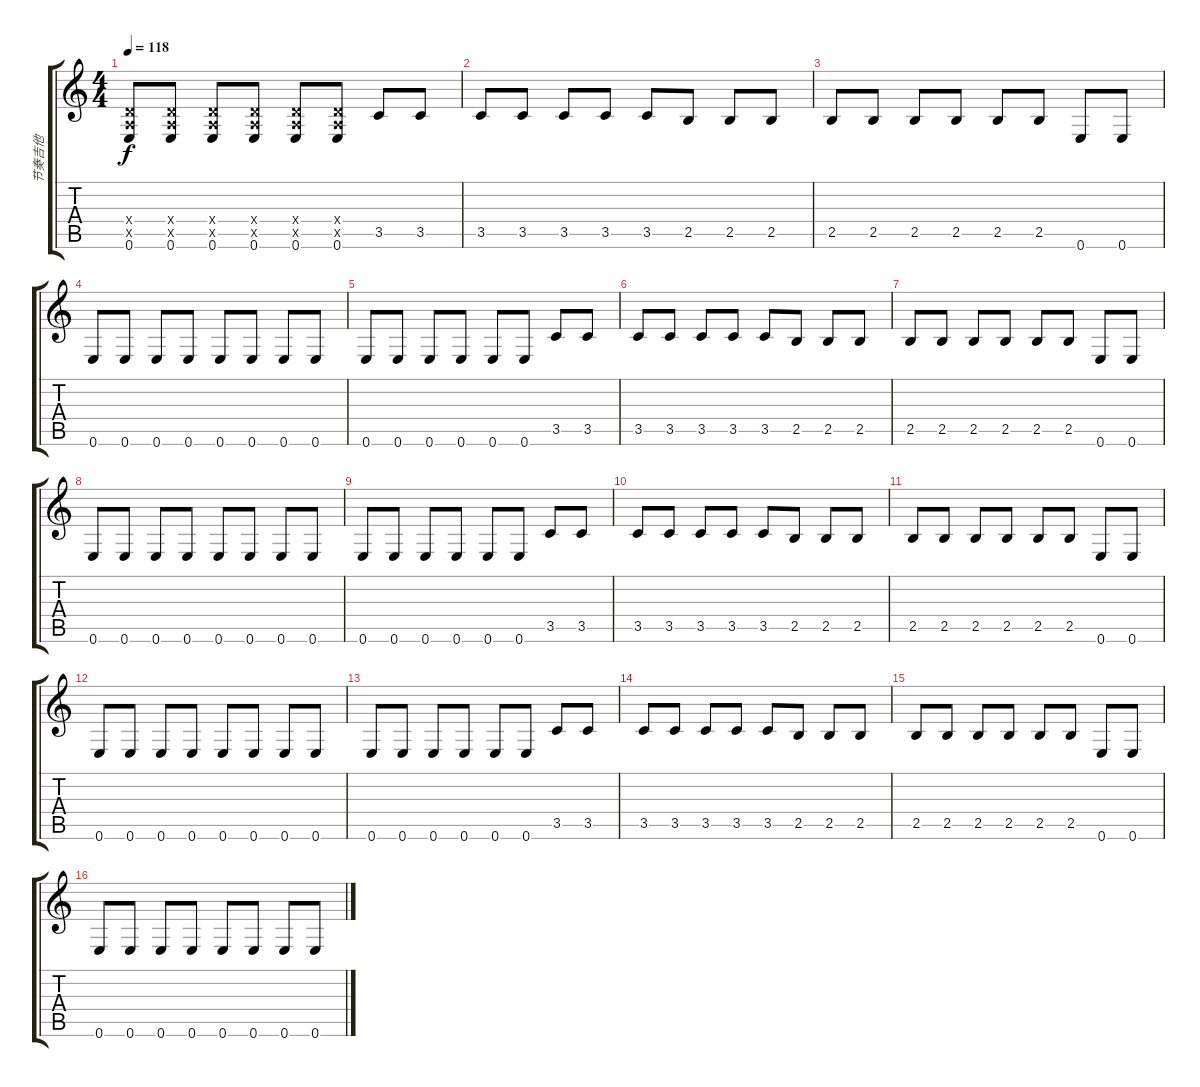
\track ("节奏吉他" "节奏吉他") {instrument acousticguitarsteel}
\staff {score tabs}
\tuning (E4 B3 G3 D3 A2 E2) {hide}
\ts (4 4)
\tempo 118
\clef g2
\ks c
(0.4{x} 0.5{x} 0.6).8{dy f} (0.4{x} 0.5{x} 0.6).8 (0.4{x} 0.5{x} 0.6).8 (0.4{x} 0.5{x} 0.6).8 (0.4{x} 0.5{x} 0.6).8 (0.4{x} 0.5{x} 0.6).8 3.5.8 3.5.8 |
3.5.8 3.5.8 3.5.8 3.5.8 3.5.8 2.5.8 2.5.8 2.5.8 |
2.5.8 2.5.8 2.5.8 2.5.8 2.5.8 2.5.8 0.6.8 0.6.8 |
0.6.8 0.6.8 0.6.8 0.6.8 0.6.8 0.6.8 0.6.8 0.6.8 |
0.6.8 0.6.8 0.6.8 0.6.8 0.6.8 0.6.8 3.5.8 3.5.8 |
3.5.8 3.5.8 3.5.8 3.5.8 3.5.8 2.5.8 2.5.8 2.5.8 |
2.5.8 2.5.8 2.5.8 2.5.8 2.5.8 2.5.8 0.6.8 0.6.8 |
0.6.8 0.6.8 0.6.8 0.6.8 0.6.8 0.6.8 0.6.8 0.6.8 |
0.6.8 0.6.8 0.6.8 0.6.8 0.6.8 0.6.8 3.5.8 3.5.8 |
3.5.8 3.5.8 3.5.8 3.5.8 3.5.8 2.5.8 2.5.8 2.5.8 |
2.5.8 2.5.8 2.5.8 2.5.8 2.5.8 2.5.8 0.6.8 0.6.8 |
0.6.8 0.6.8 0.6.8 0.6.8 0.6.8 0.6.8 0.6.8 0.6.8 |
0.6.8 0.6.8 0.6.8 0.6.8 0.6.8 0.6.8 3.5.8 3.5.8 |
3.5.8 3.5.8 3.5.8 3.5.8 3.5.8 2.5.8 2.5.8 2.5.8 |
2.5.8 2.5.8 2.5.8 2.5.8 2.5.8 2.5.8 0.6.8 0.6.8 |
0.6.8 0.6.8 0.6.8 0.6.8 0.6.8 0.6.8 0.6.8 0.6.8
